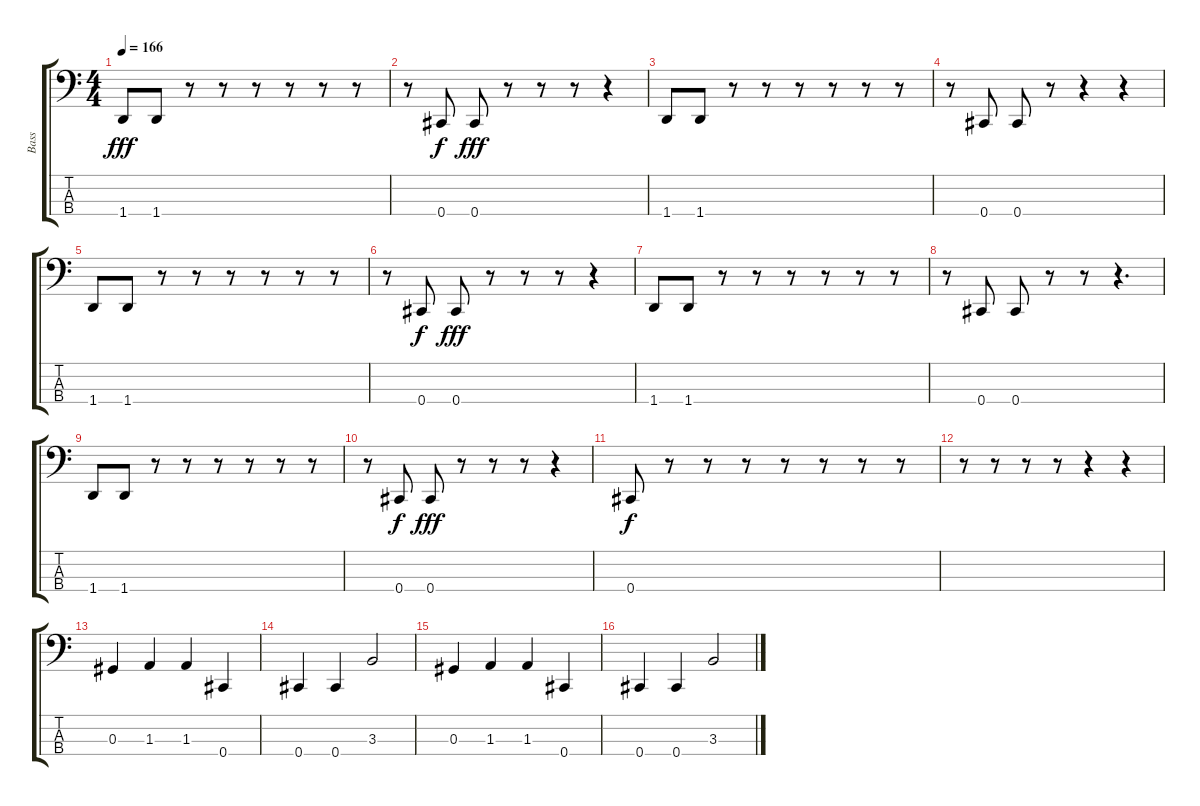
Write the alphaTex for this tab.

\track ("Bass" "Bass") {instrument electricbasspick}
\staff {score tabs}
\tuning (Gb2 Db2 Ab1 Db1) {hide}
\ts (4 4)
\tempo 166
\clef f4
\ks c
1.4.8{dy fff} 1.4.8 r.8 r.8 r.8 r.8 r.8 r.8 |
r.8 0.4.8{dy f} 0.4.8{dy fff} r.8 r.8 r.8 r.4 |
1.4.8 1.4.8 r.8 r.8 r.8 r.8 r.8 r.8 |
r.8 0.4.8 0.4.8 r.8 r.4 r.4 |
1.4.8 1.4.8 r.8 r.8 r.8 r.8 r.8 r.8 |
r.8 0.4.8{dy f} 0.4.8{dy fff} r.8 r.8 r.8 r.4 |
1.4.8 1.4.8 r.8 r.8 r.8 r.8 r.8 r.8 |
r.8 0.4.8 0.4.8 r.8 r.8 r.4{d} |
1.4.8 1.4.8 r.8 r.8 r.8 r.8 r.8 r.8 |
r.8 0.4.8{dy f} 0.4.8{dy fff} r.8 r.8 r.8 r.4 |
0.4.8{dy f} r.8 r.8 r.8 r.8 r.8 r.8 r.8 |
r.8 r.8 r.8 r.8 r.4 r.4 |
0.3.4 1.3.4 1.3.4 0.4.4 |
0.4.4 0.4.4 3.3.2 |
0.3.4 1.3.4 1.3.4 0.4.4 |
0.4.4 0.4.4 3.3.2
